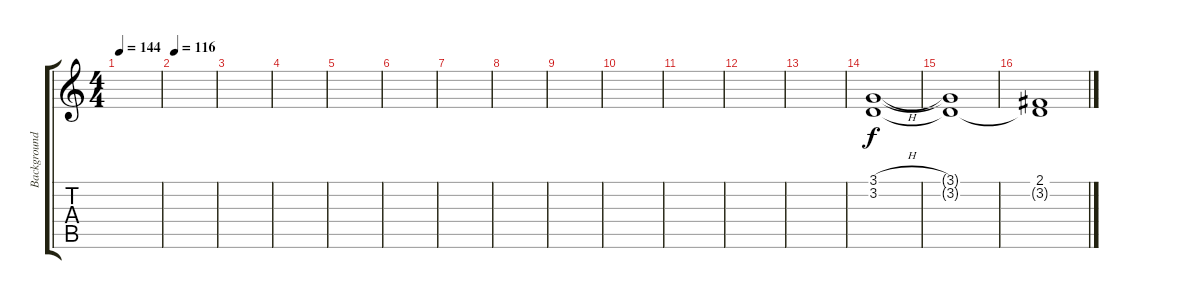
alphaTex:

\track ("Background Vocals" "Background") {instrument voiceoohs}
\staff {score tabs}
\tuning (E4 B3 G3 D3 A2 E2) {hide}
\ts (4 4)
\tempo 144
\clef g2
\ks c
|
\tempo 116
|
|
|
|
|
|
|
|
|
|
|
|
(3.1{h} 3.2).1{volume 15 instrument voiceoohs} |
(3.1{t} 3.2{t}).1 |
(2.1 3.2{t}).1
